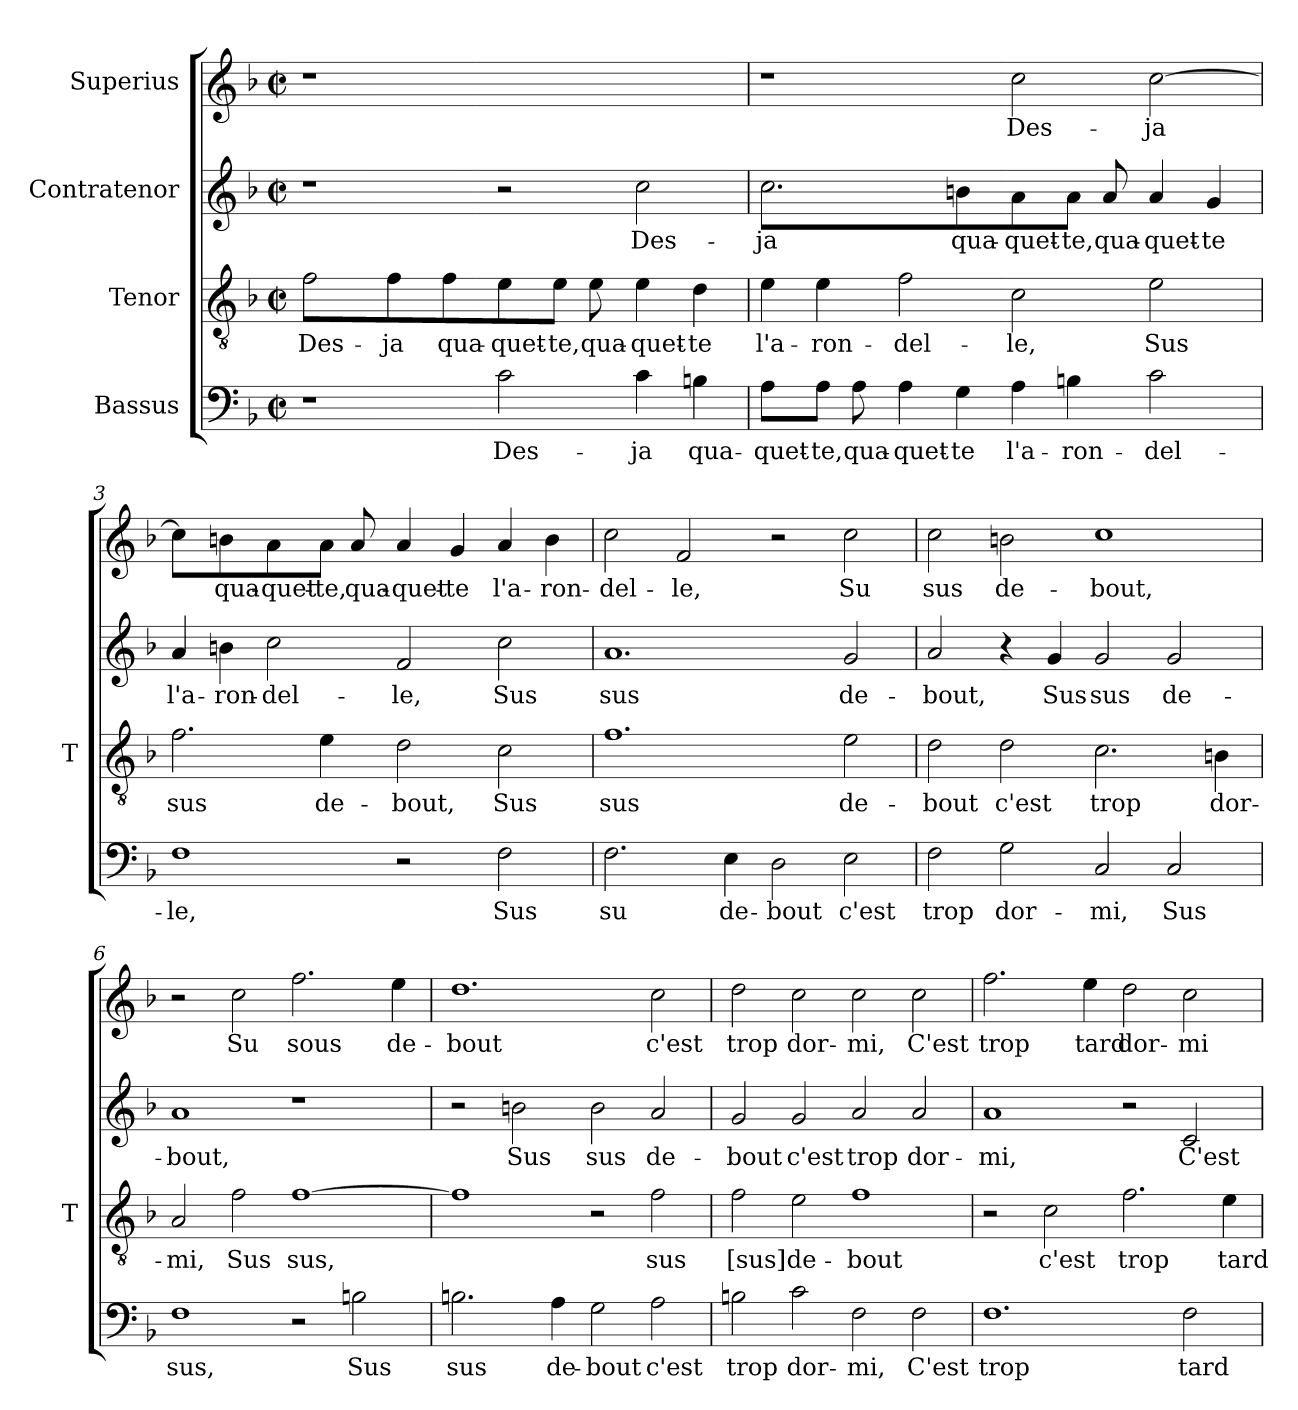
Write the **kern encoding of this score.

**kern	**text	**kern	**text	**kern	**text	**kern	**text
*part4	*part4	*part3	*part3	*part2	*part2	*part1	*part1
*staff4	*staff4	*staff3	*staff3	*staff2	*staff2	*staff1	*staff1
*I"Bassus	*	*I"Tenor	*	*I"Contratenor	*	*I"Superius	*
*	*	*I'T	*	*	*	*	*
*clefF4	*	*clefGv2	*	*clefG2	*	*clefG2	*
*k[b-]	*	*k[b-]	*	*k[b-]	*	*k[b-]	*
*F:	*	*F:	*	*F:	*	*F:	*
*M2/2	*	*M2/2	*	*M2/2	*	*M2/2	*
*met(c|)	*	*met(c|)	*	*met(c|)	*	*met(c|)	*
=1	=1	=1	=1	=1	=1	=1	=1
1r	.	2f	Des-	1r	.	1r	.
.	.	4f	-ja	.	.	.	.
.	.	4f	qua-	.	.	.	.
2c	Des-	4e	quet-	2r	.	1ryy	.
.	.	8eJ	-te,	.	.	.	.
.	.	8e	qua-	.	.	.	.
4c	-ja	4e	quet-	2cc	Des-	.	.
4B	qua-	4d	-te	.	.	.	.
=2	=2	=2	=2	=2	=2	=2	=2
4A	quet-	4e	l'a-	2.cc	-ja	1r	.
8AJ	-te,	4e	ron-	.	.	.	.
8A	qua-	.	.	.	.	.	.
4A	quet-	2f	del-	.	.	.	.
4G	-te	.	.	4b	qua-	.	.
4A	l'a-	2c	-le,	4a	quet-	2cc	Des-
4B	ron-	.	.	8aJ	-te,	.	.
.	.	.	.	8a	qua-	.	.
2c	del-	2e	-Sus	4a	quet-	[2cc	-ja
.	.	.	.	4g	-te	.	.
=3	=3	=3	=3	=3	=3	=3	=3
1F	-le,	2.f	-sus	4a	l'a-	4cc]	.
.	.	.	.	4b	ron-	4b	qua-
.	.	.	.	2cc	del-	4a	quet-
.	.	4e	de-	.	.	8aJ	-te,
.	.	.	.	.	.	8a	qua-
2r	.	2d	-bout,	2f	-le,	4a	quet-
.	.	.	.	.	.	4g	-te
2F	-Sus	2c	-Sus	2cc	-Sus	4a	l'a-
.	.	.	.	.	.	4b	ron-
=4	=4	=4	=4	=4	=4	=4	=4
2.F	-su	1.f	-sus	1.a	-sus	2cc	del-
.	.	.	.	.	.	2f	-le,
4E	de-	.	.	.	.	.	.
2D	-bout	.	.	.	.	2r	.
2E	-c'est	2e	de-	2g	de-	2cc	-Su
=5	=5	=5	=5	=5	=5	=5	=5
2F	-trop	2d	-bout	2a	-bout,	2cc	-sus
2G	dor-	2d	-c'est	4r	.	2b	de-
.	.	.	.	4g	-Sus	.	.
2C	-mi,	2.c	-trop	2g	-sus	1cc	-bout,
2C	-Sus	.	.	2g	de-	.	.
.	.	4B	dor-	.	.	.	.
!!LO:PB:g=z
=6	=6	=6	=6	=6	=6	=6	=6
1F	-sus,	2A	-mi,	1a	-bout,	2r	.
.	.	2f	-Sus	.	.	2cc	-Su
2r	.	[1f	-sus,	1r	.	2.ff	-sous
2B	-Sus	.	.	.	.	.	.
.	.	.	.	.	.	4ee	de-
=7	=7	=7	=7	=7	=7	=7	=7
2.B	-sus	1f]	.	2r	.	1.dd	-bout
.	.	.	.	2b	-Sus	.	.
4A	de-	.	.	.	.	.	.
2G	-bout	2r	.	2b	-sus	.	.
2A	-c'est	2f	-sus	2a	de-	2cc	-c'est
=8	=8	=8	=8	=8	=8	=8	=8
2B	-trop	2f	-[sus]	2g	-bout	2dd	-trop
2c	dor-	2e	de-	2g	-c'est	2cc	dor-
2F	-mi,	1f	-bout	2a	-trop	2cc	-mi,
2F	-C'est	.	.	2a	dor-	2cc	-C'est
=9	=9	=9	=9	=9	=9	=9	=9
1.F	-trop	2r	.	1a	-mi,	2.ff	-trop
.	.	2c	-c'est	.	.	.	.
.	.	.	.	.	.	4ee	-tard
.	.	2.f	-trop	2r	.	2dd	dor-
2F	-tard	.	.	2c	-C'est	2cc	-mi
.	.	4e	-tard	.	.	.	.
=	=	=	=	=	=	=	=
*-	*-	*-	*-	*-	*-	*-	*-
